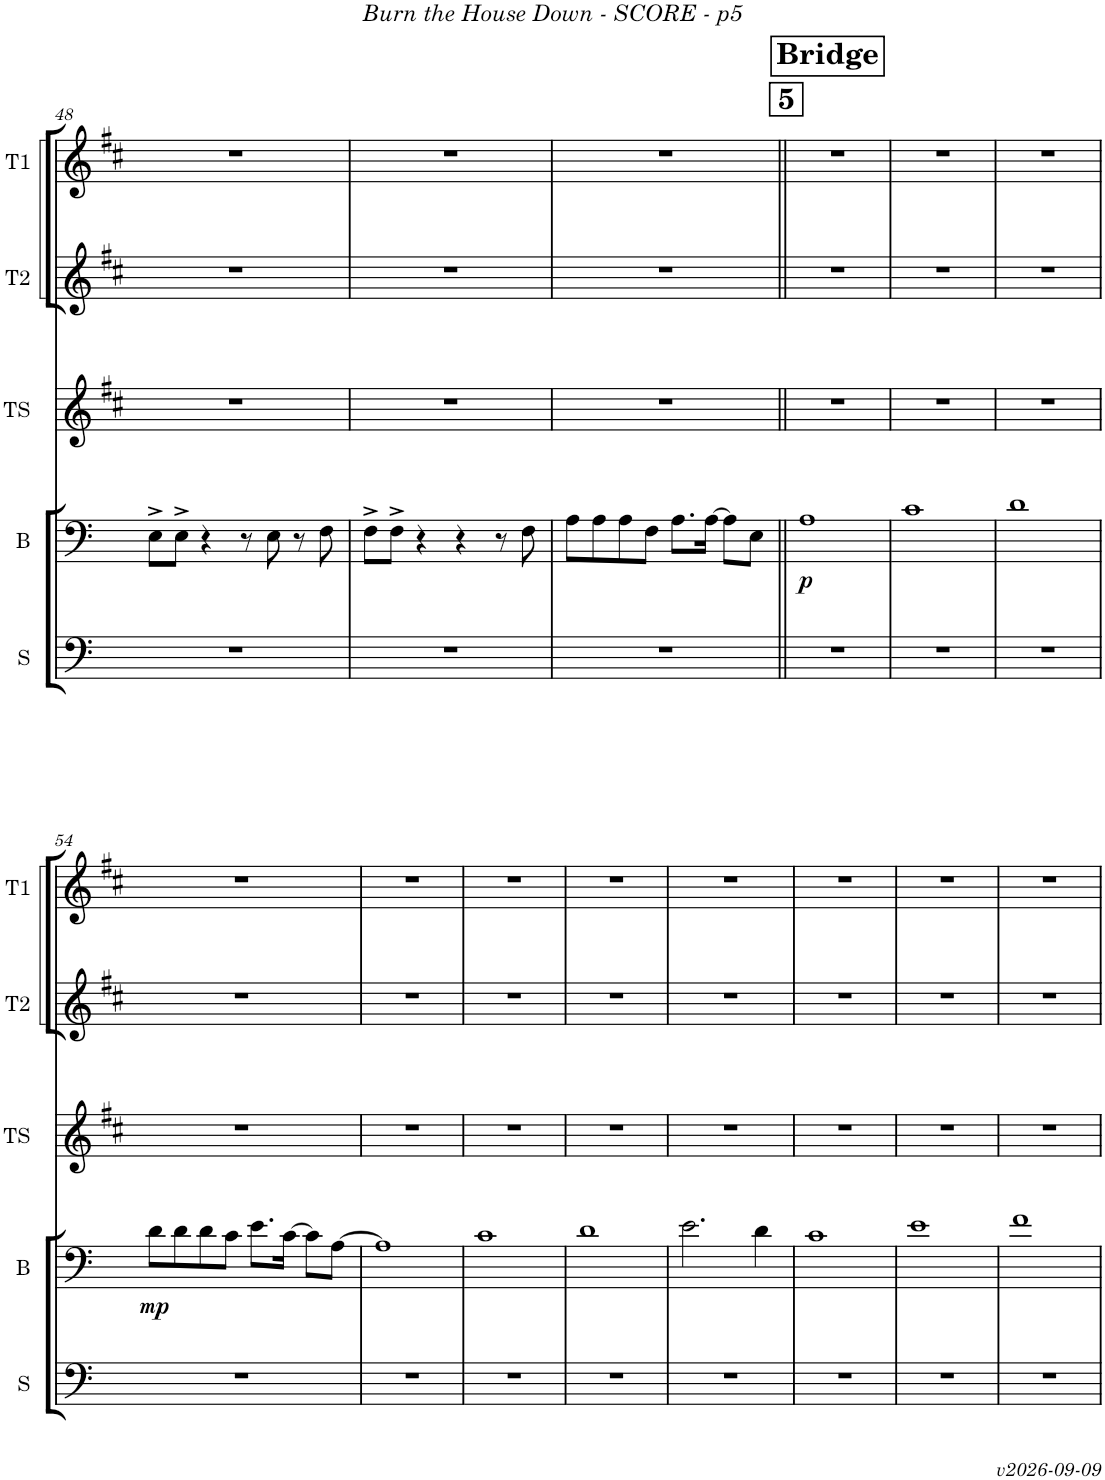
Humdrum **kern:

**kern	**kern	**dynam	**kern	**kern	**kern
*part5	*part4	*part4	*part3	*part2	*part1
*staff5	*staff4	*staff4	*staff3	*staff2	*staff1
*I"Sousa	*I"Trombone	*	*I"Tenor Sax	*I"Trumpet 2	*I"Trumpet 1
*I'S	*	*	*I'TS	*I'T2	*I'T1
!!LO:PB:g=z
*clefF4	*clefF4	*	*clefG2	*clefG2	*clefG2
*	*	*	*Trd8c14	*Trd1c2	*Trd1c2
*k[]	*k[]	*	*k[f#c#]	*k[f#c#]	*k[f#c#]
*M4/4	*M4/4	*	*M4/4	*M4/4	*M4/4
=48	=48	=48	=48	=48	=48
1r	8E^\L	.	1r	1r	1r
.	8E^\J	.	.	.	.
.	4r	.	.	.	.
.	8r	.	.	.	.
.	8E\	.	.	.	.
.	8r	.	.	.	.
.	8F\	.	.	.	.
=49	=49	=49	=49	=49	=49
1r	8F^\L	.	1r	1r	1r
.	8F^\J	.	.	.	.
.	4r	.	.	.	.
.	4r	.	.	.	.
.	8r	.	.	.	.
.	8F\	.	.	.	.
=50	=50	=50	=50	=50	=50
1r	8A\L	.	1r	1r	1r
.	8A\	.	.	.	.
.	8A\	.	.	.	.
.	8F\J	.	.	.	.
.	8.A\L	.	.	.	.
.	[16A\Jk	.	.	.	.
.	8A\L]	.	.	.	.
.	8E\J	.	.	.	.
!!LO:REH:place=s1:a:B:fs=14:t=Bridge
!!LO:REH:place=s1:a:B:fs=14:t=5
=51||	=51||	=51||	=51||	=51||	=51||
!	!	!LO:DY:b	!	!	!
1r	1A	p	1r	1r	1r
=52	=52	=52	=52	=52	=52
1r	1c	.	1r	1r	1r
=53	=53	=53	=53	=53	=53
1r	1d	.	1r	1r	1r
!!LO:LB:g=z
=54	=54	=54	=54	=54	=54
!	!	!LO:DY:b	!	!	!
1r	8d\L	mp	1r	1r	1r
.	8d\	.	.	.	.
.	8d\	.	.	.	.
.	8c\J	.	.	.	.
.	8.e\L	.	.	.	.
.	[16c\Jk	.	.	.	.
.	8c\L]	.	.	.	.
.	[8A\J	.	.	.	.
=55	=55	=55	=55	=55	=55
1r	1A]	.	1r	1r	1r
=56	=56	=56	=56	=56	=56
1r	1c	.	1r	1r	1r
=57	=57	=57	=57	=57	=57
1r	1d	.	1r	1r	1r
=58	=58	=58	=58	=58	=58
1r	2.e\	.	1r	1r	1r
.	4d\	.	.	.	.
=59	=59	=59	=59	=59	=59
1r	1c	.	1r	1r	1r
=60	=60	=60	=60	=60	=60
1r	1e	.	1r	1r	1r
=61	=61	=61	=61	=61	=61
1r	1f	.	1r	1r	1r
=	=	=	=	=	=
*-	*-	*-	*-	*-	*-
